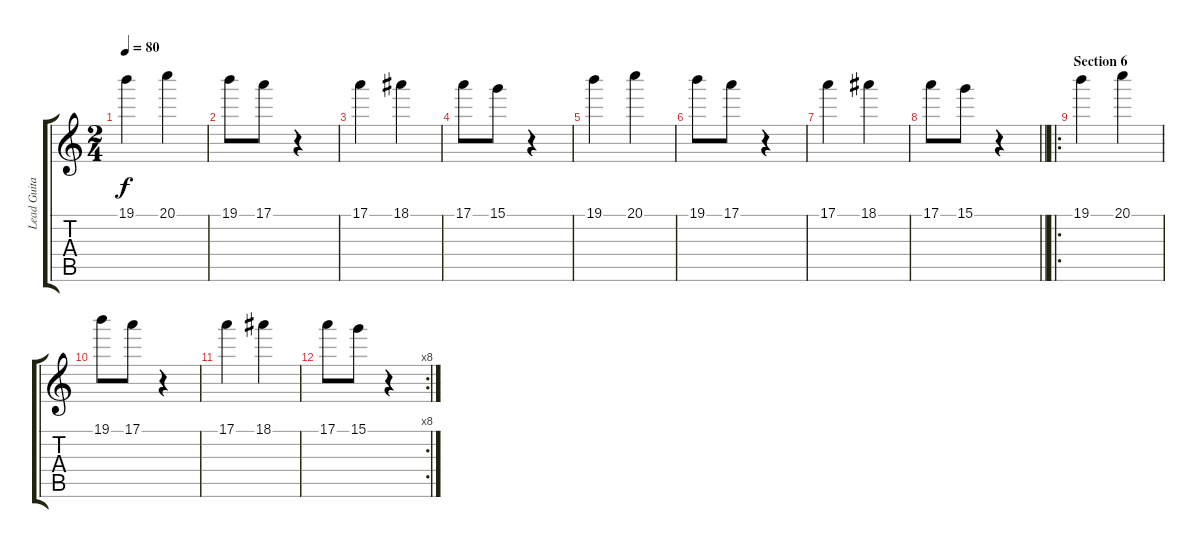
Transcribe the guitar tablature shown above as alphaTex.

\track ("Lead Guitar" "Lead Guita") {instrument electricguitarjazz}
\staff {score tabs}
\tuning (E4 B3 G3 D3 A2 E2) {hide}
\ts (2 4)
\tempo 80
\clef g2
\ks c
19.1.4{dy f} 20.1.4 |
19.1.8 17.1.8 r.4 |
17.1.4 18.1.4 |
17.1.8 15.1.8 r.4 |
19.1.4 20.1.4 |
19.1.8 17.1.8 r.4 |
17.1.4 18.1.4 |
\barLineRight lightlight
17.1.8 15.1.8 r.4 |
\ro
\section ("" "Section 6")
19.1.4 20.1.4 |
19.1.8 17.1.8 r.4 |
17.1.4 18.1.4 |
\rc 8
17.1.8 15.1.8 r.4
